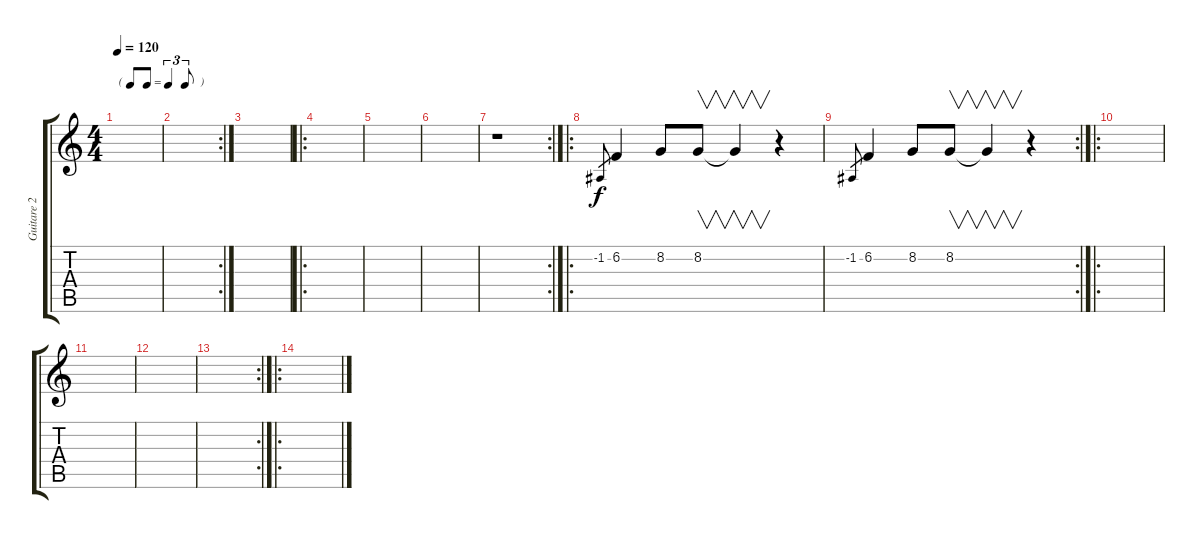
\track ("Guitare 2" "Guitare 2") {instrument sitar}
\staff {score tabs}
\tuning (E4 B3 G3 D3 A2 E2) {hide}
\ts (4 4)
\tf triplet8th
\tempo 120
\clef g2
\ks c
|
\rc 2
|
|
\ro
|
|
|
\rc 2
r.1 |
\ro
-1.2.8{gr} 6.2.4 8.2.8 8.2.8{v} 8.2{t}.4{v} r.4 |
\rc 2
-1.2.8{gr} 6.2.4 8.2.8 8.2.8{v} 8.2{t}.4{v} r.4 |
\ro
|
|
|
\rc 2
|
\ro
